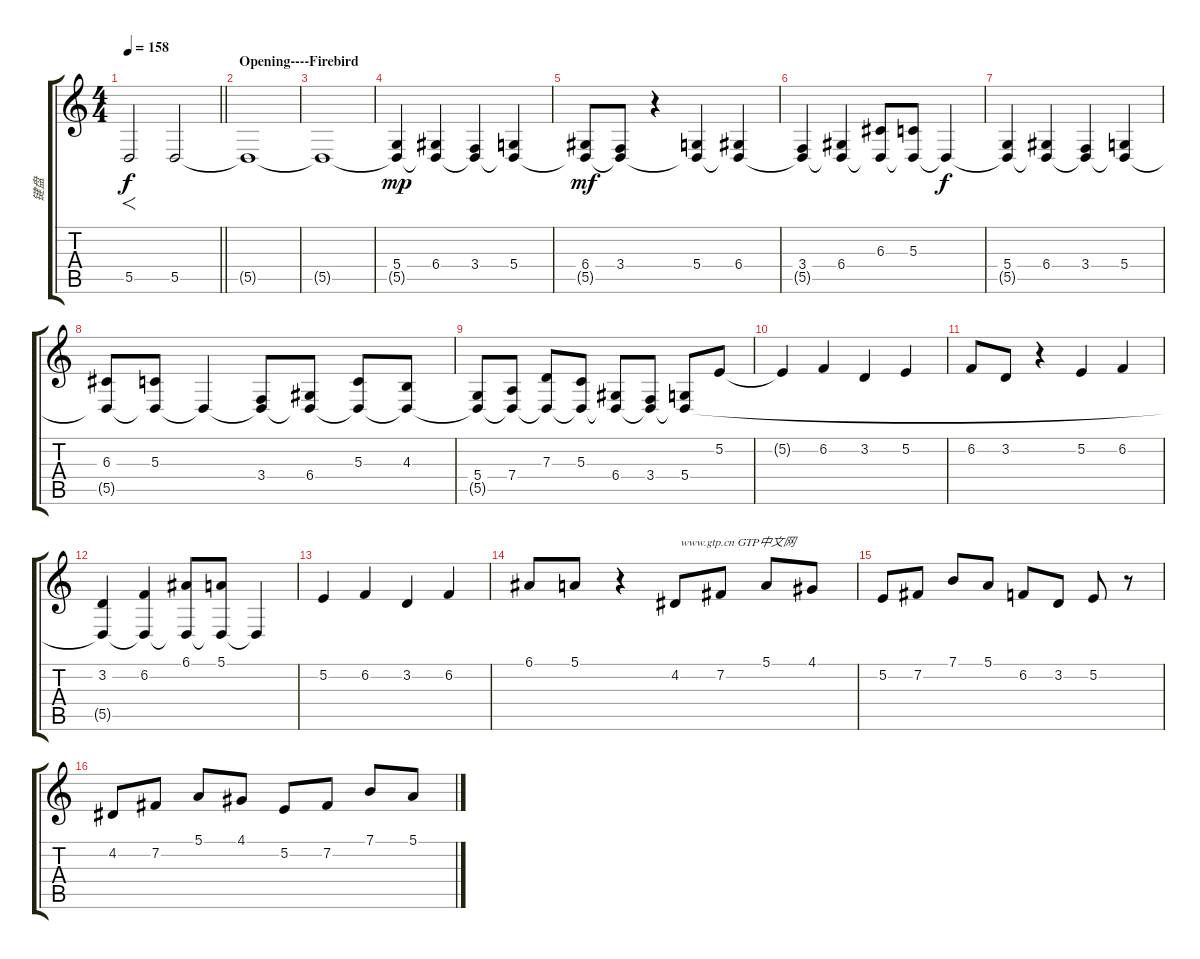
\track ("键盘" "键盘") {instrument stringensemble1}
\staff {score tabs}
\tuning (E4 B3 G3 D3 A2 E2) {hide}
\ts (4 4)
\tempo 158
\clef g2
\barLineRight lightlight
\ks c
5.5.2{f dy f instrument stringensemble1} 5.5.2 |
\section ("" "Opening----Firebird")
5.5{t}.1 |
5.5{t}.1 |
(5.4 5.5{t}).4{dy mp} (6.4 5.5{t}).4 (3.4 5.5{t}).4 (5.4 5.5{t}).4 |
(6.4 5.5{t}).8{dy mf} (3.4 5.5{t}).8 r.4 (5.4 5.5{t}).4 (6.4 5.5{t}).4 |
(3.4 5.5{t}).4 (6.4 5.5{t}).4 (6.3 5.5{t}).8 (5.3 5.5{t}).8 5.5{t}.4{dy f} |
(5.4 5.5{t}).4 (6.4 5.5{t}).4 (3.4 5.5{t}).4 (5.4 5.5{t}).4 |
(6.3 5.5{t}).8 (5.3 5.5{t}).8 5.5{t}.4 (3.4 5.5{t}).8 (6.4 5.5{t}).8 (5.3 5.5{t}).8 (4.3 5.5{t}).8 |
(5.4 5.5{t}).8 (7.4 5.5{t}).8 (7.3 5.5{t}).8 (5.3 5.5{t}).8 (6.4 5.5{t}).8 (3.4 5.5{t}).8 (5.4 5.5{t}).8 5.2.8 |
5.2{t}.4 6.2.4 3.2.4 5.2.4 |
6.2.8 3.2.8 r.4 5.2.4 6.2.4 |
(3.2 5.5{t}).4 (6.2 5.5{t}).4 (6.1 5.5{t}).8 (5.1 5.5{t}).8 5.5{t}.4 |
5.2.4 6.2.4 3.2.4 6.2.4 |
6.1.8 5.1.8 r.4{txt "                    www.gtp.cn GTP中文网"} 4.2.8 7.2.8 5.1.8 4.1.8 |
5.2.8 7.2.8 7.1.8 5.1.8 6.2.8 3.2.8 5.2.8 r.8 |
4.2.8 7.2.8 5.1.8 4.1.8 5.2.8 7.2.8 7.1.8 5.1.8
